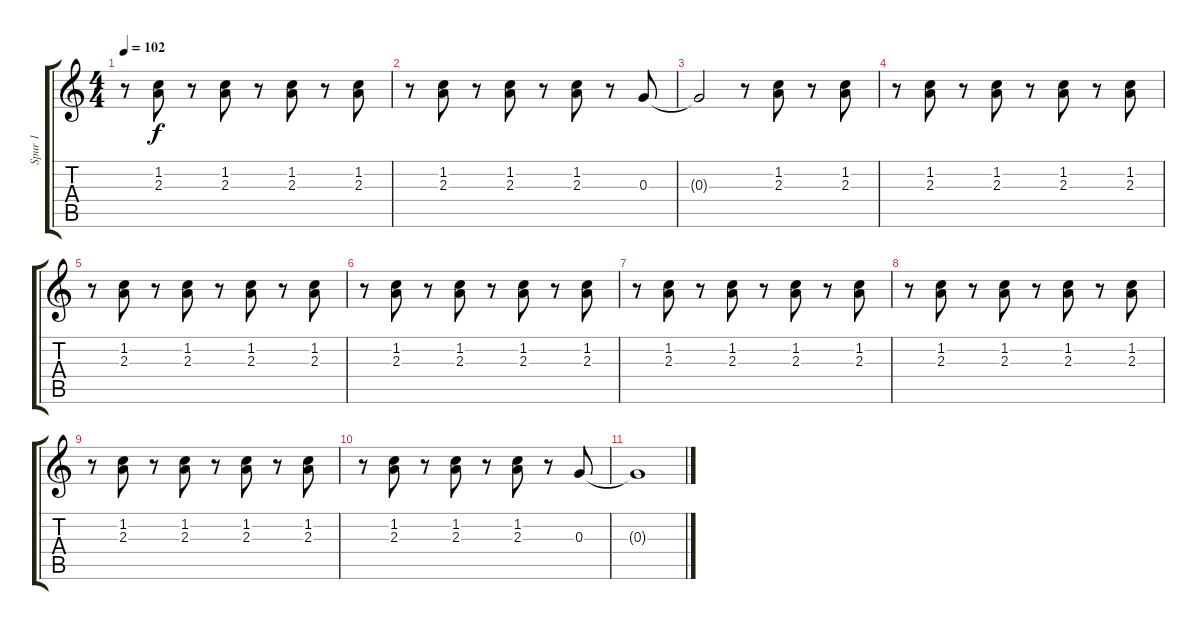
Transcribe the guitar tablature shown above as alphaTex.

\track ("Spur 1" "Spur 1") {instrument acousticguitarsteel}
\staff {score tabs}
\tuning (E4 B3 G3 D3 A2 E2) {hide}
\ts (4 4)
\tempo 102
\clef g2
\ks c
r.8{dy f} (1.2 2.3).8 r.8 (1.2 2.3).8 r.8 (1.2 2.3).8 r.8 (1.2 2.3).8 |
r.8 (1.2 2.3).8 r.8 (1.2 2.3).8 r.8 (1.2 2.3).8 r.8 0.3.8 |
0.3{t}.2 r.8 (1.2 2.3).8 r.8 (1.2 2.3).8 |
r.8 (1.2 2.3).8 r.8 (1.2 2.3).8 r.8 (1.2 2.3).8 r.8 (1.2 2.3).8 |
r.8 (1.2 2.3).8 r.8 (1.2 2.3).8 r.8 (1.2 2.3).8 r.8 (1.2 2.3).8 |
r.8 (1.2 2.3).8 r.8 (1.2 2.3).8 r.8 (1.2 2.3).8 r.8 (1.2 2.3).8 |
r.8 (1.2 2.3).8 r.8 (1.2 2.3).8 r.8 (1.2 2.3).8 r.8 (1.2 2.3).8 |
r.8 (1.2 2.3).8 r.8 (1.2 2.3).8 r.8 (1.2 2.3).8 r.8 (1.2 2.3).8 |
r.8 (1.2 2.3).8 r.8 (1.2 2.3).8 r.8 (1.2 2.3).8 r.8 (1.2 2.3).8 |
r.8 (1.2 2.3).8 r.8 (1.2 2.3).8 r.8 (1.2 2.3).8 r.8 0.3.8 |
0.3{t}.1
